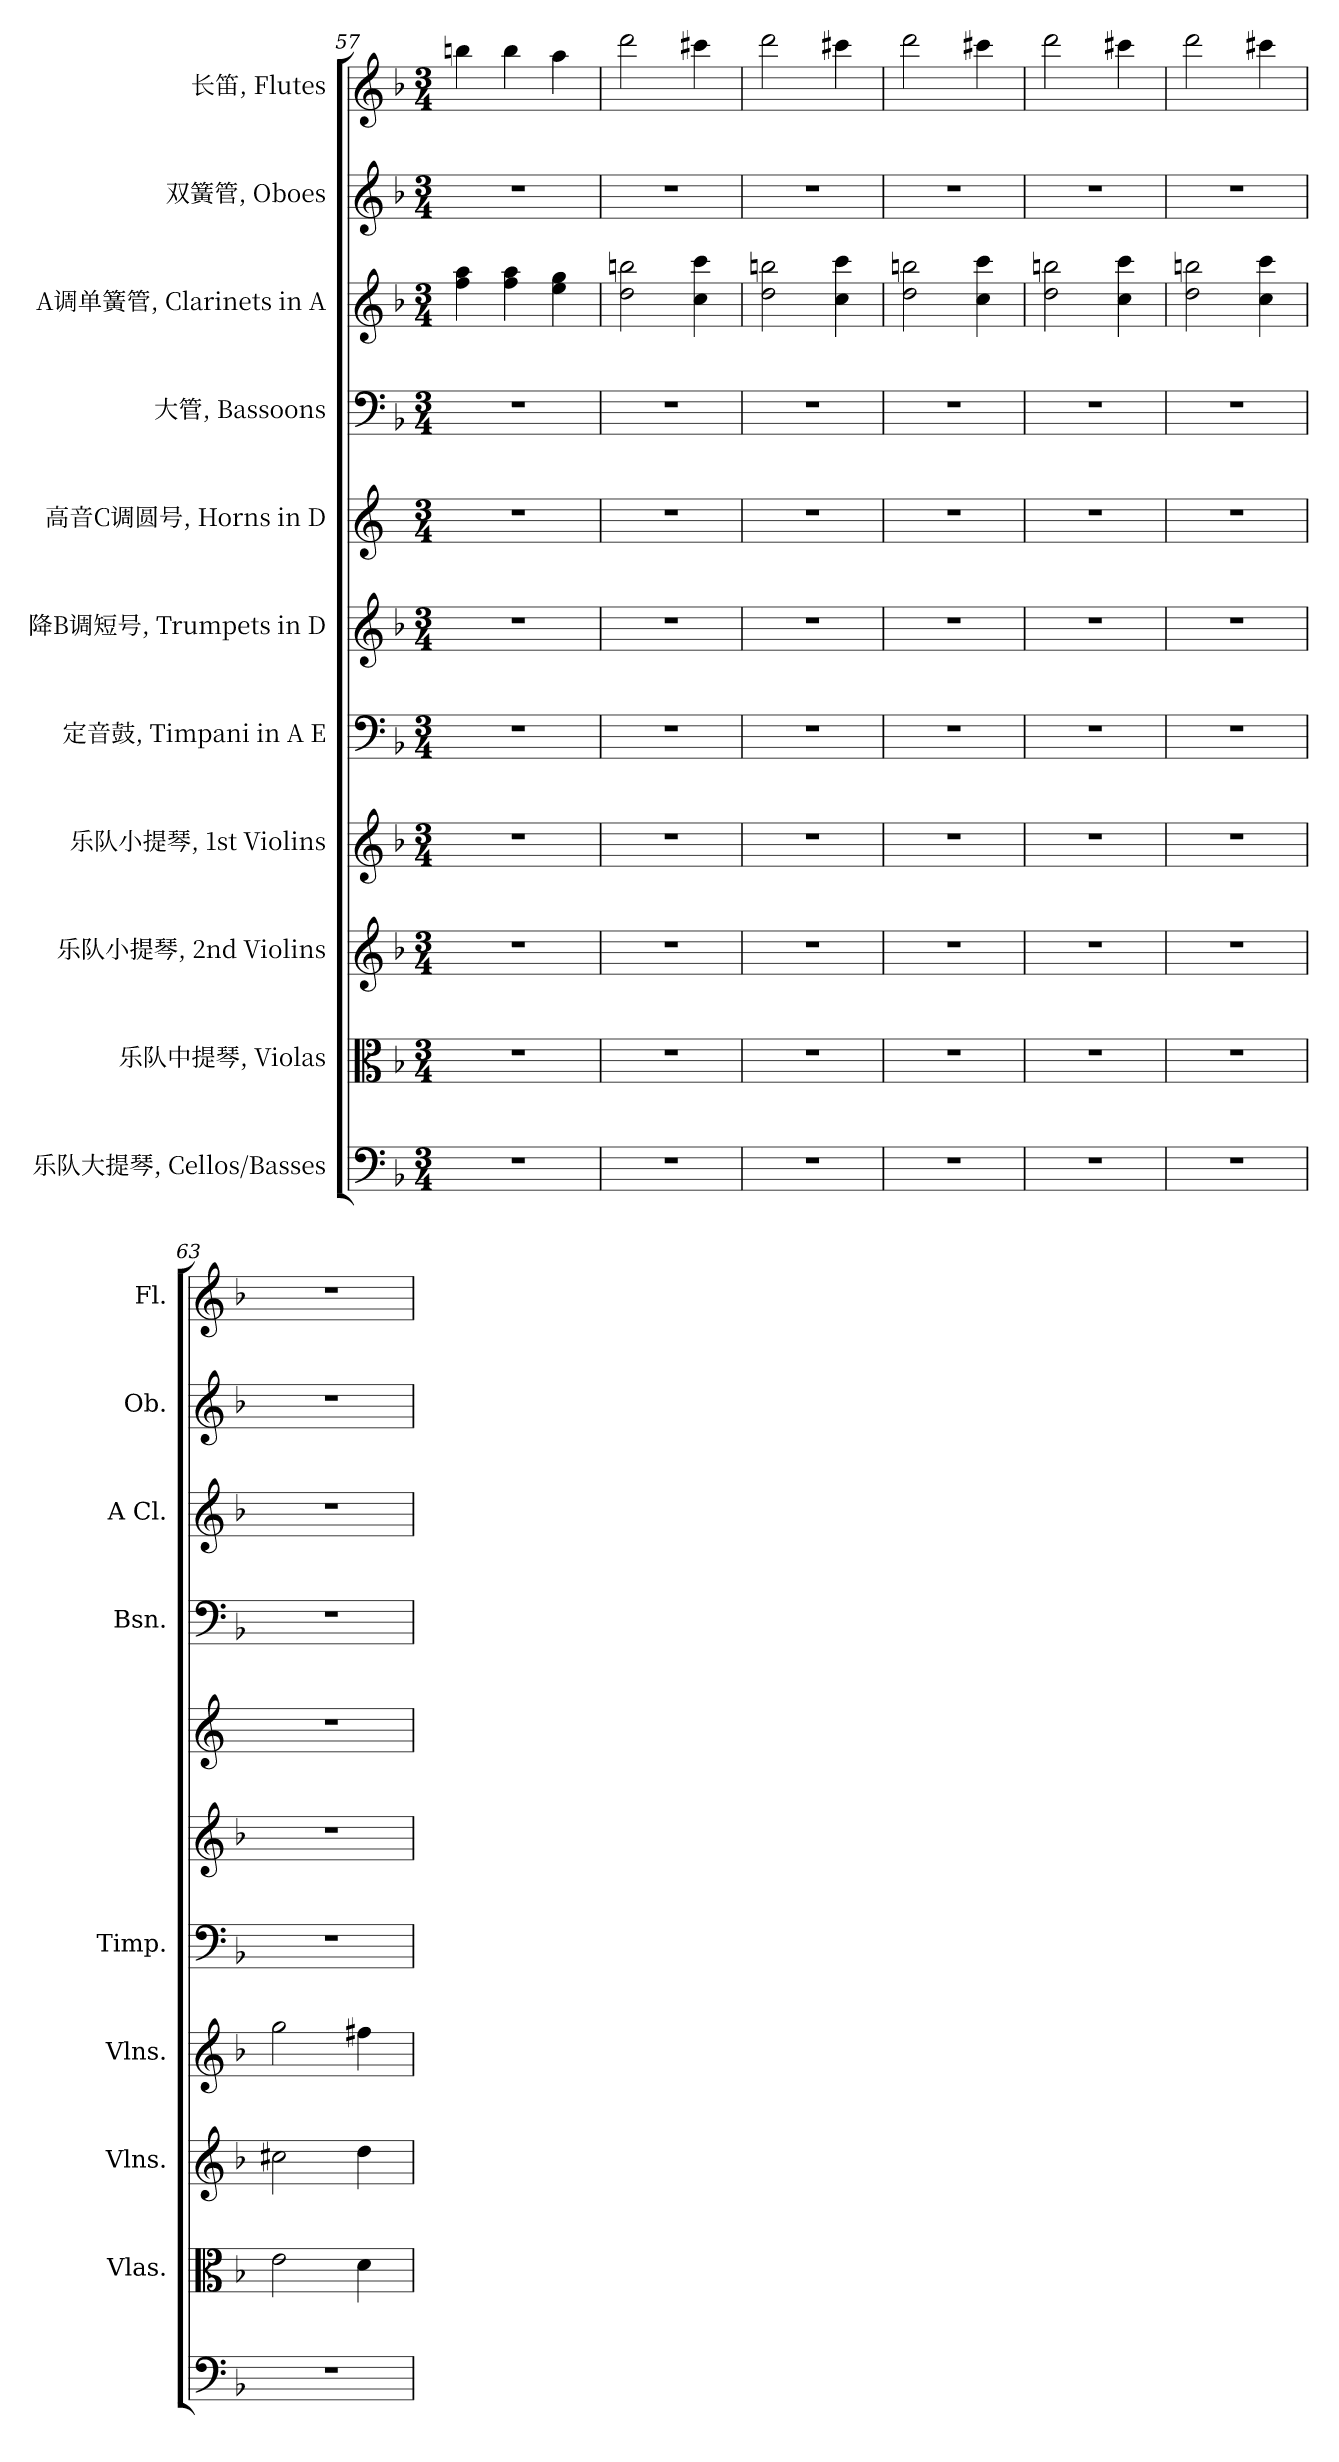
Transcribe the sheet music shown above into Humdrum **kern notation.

**kern	**kern	**kern	**kern	**kern	**kern	**kern	**kern	**kern	**kern	**kern
*part11	*part10	*part9	*part8	*part7	*part6	*part5	*part4	*part3	*part2	*part1
*staff11	*staff10	*staff9	*staff8	*staff7	*staff6	*staff5	*staff4	*staff3	*staff2	*staff1
*I"乐队大提琴, Cellos/Basses	*I"乐队中提琴, Violas	*I"乐队小提琴, 2nd Violins	*I"乐队小提琴, 1st Violins	*I"定音鼓, Timpani in A E	*I"降B调短号, Trumpets in D	*I"高音C调圆号, Horns in D	*I"大管, Bassoons	*I"A调单簧管, Clarinets in A	*I"双簧管, Oboes	*I"长笛, Flutes
*	*I'Vlas.	*I'Vlns.	*I'Vlns.	*I'Timp.	*	*	*I'Bsn.	*I'A Cl.	*I'Ob.	*I'Fl.
*clefF4	*clefC3	*clefG2	*clefG2	*clefF4	*clefG2	*clefG2	*clefF4	*clefG2	*clefG2	*clefG2
*	*	*	*	*	*ITrd1c2	*ITrd4c7	*	*ITrd2c3	*	*
*k[b-]	*k[b-]	*k[b-]	*k[b-]	*k[b-]	*k[b-e-a-]	*k[b-]	*k[b-]	*k[f#c#]	*k[b-]	*k[b-]
*M3/4	*M3/4	*M3/4	*M3/4	*M3/4	*M3/4	*M3/4	*M3/4	*M3/4	*M3/4	*M3/4
=57	=57	=57	=57	=57	=57	=57	=57	=57	=57	=57
2.r	2.r	2.r	2.r	2.r	2.r	2.r	2.r	4dd\ 4ff#\	2.r	4bbn\
.	.	.	.	.	.	.	.	4dd\ 4ff#\	.	4bb\
.	.	.	.	.	.	.	.	4cc#\ 4ee\	.	4aa\
=58	=58	=58	=58	=58	=58	=58	=58	=58	=58	=58
2.r	2.r	2.r	2.r	2.r	2.r	2.r	2.r	2b\ 2gg#X\	2.r	2ddd\
.	.	.	.	.	.	.	.	4a\ 4aa\	.	4ccc#X\
=59	=59	=59	=59	=59	=59	=59	=59	=59	=59	=59
2.r	2.r	2.r	2.r	2.r	2.r	2.r	2.r	2b\ 2gg#X\	2.r	2ddd\
.	.	.	.	.	.	.	.	4a\ 4aa\	.	4ccc#X\
=60	=60	=60	=60	=60	=60	=60	=60	=60	=60	=60
2.r	2.r	2.r	2.r	2.r	2.r	2.r	2.r	2b\ 2gg#X\	2.r	2ddd\
.	.	.	.	.	.	.	.	4a\ 4aa\	.	4ccc#X\
=61	=61	=61	=61	=61	=61	=61	=61	=61	=61	=61
2.r	2.r	2.r	2.r	2.r	2.r	2.r	2.r	2b\ 2gg#X\	2.r	2ddd\
.	.	.	.	.	.	.	.	4a\ 4aa\	.	4ccc#X\
!!LO:PB:g=z
=62	=62	=62	=62	=62	=62	=62	=62	=62	=62	=62
2.r	2.r	2.r	2.r	2.r	2.r	2.r	2.r	2b\ 2gg#X\	2.r	2ddd\
.	.	.	.	.	.	.	.	4a\ 4aa\	.	4ccc#X\
=63	=63	=63	=63	=63	=63	=63	=63	=63	=63	=63
2.r	2e\	2cc#X\	2gg\	2.r	2.r	2.r	2.r	2.r	2.r	2.r
.	4d\	4dd\	4ff#X\	.	.	.	.	.	.	.
=	=	=	=	=	=	=	=	=	=	=
*-	*-	*-	*-	*-	*-	*-	*-	*-	*-	*-
